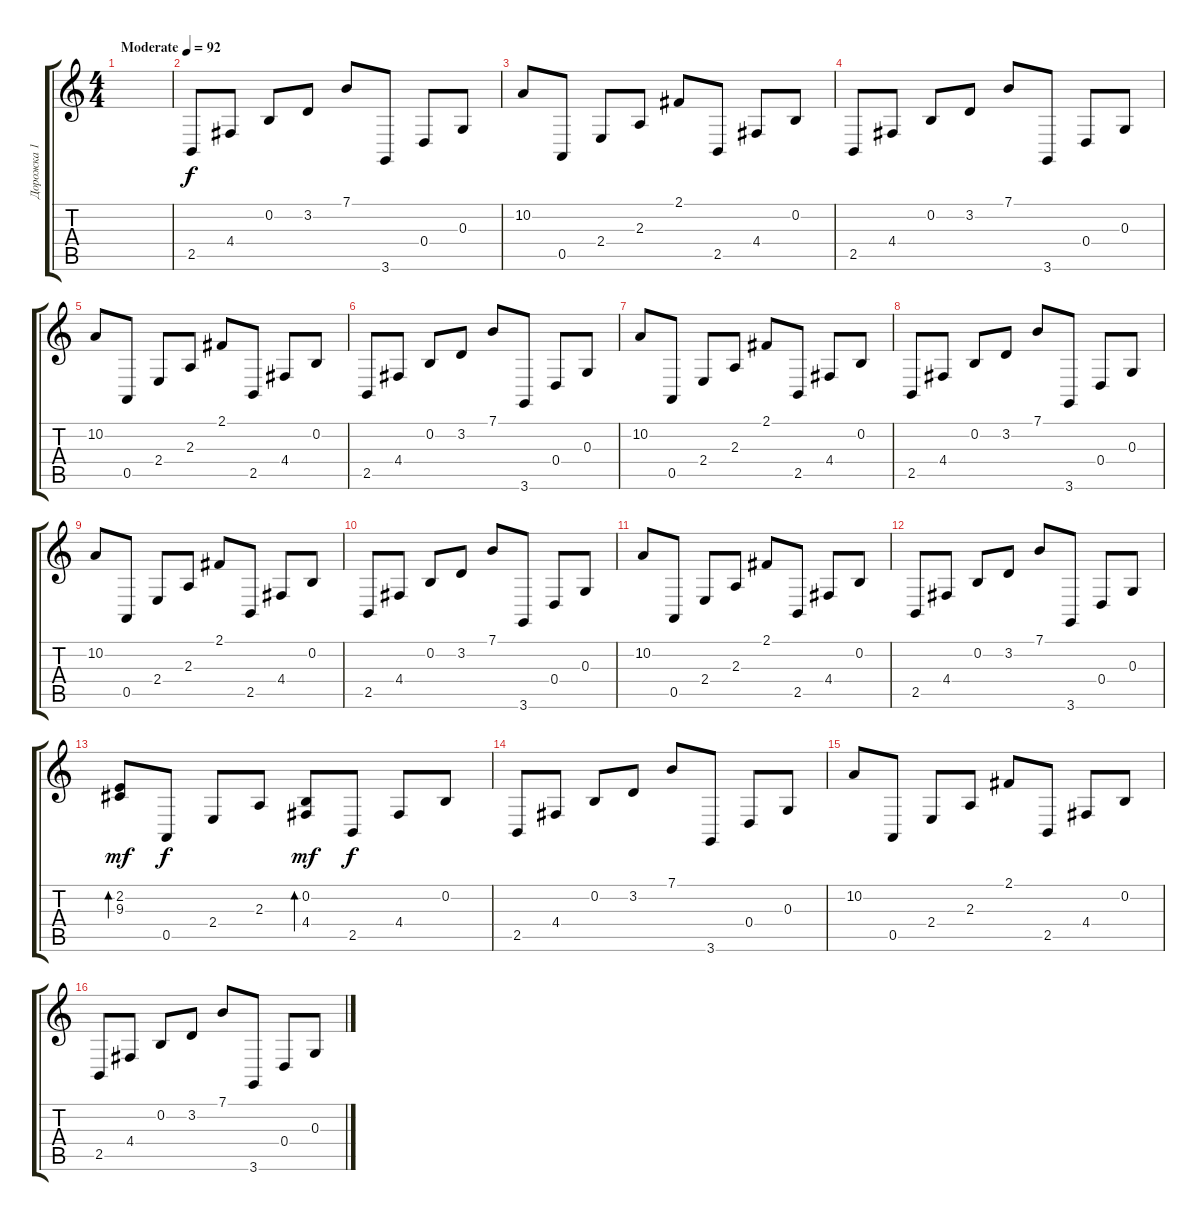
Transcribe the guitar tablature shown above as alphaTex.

\track ("Дорожка 1" "Дорожка 1") {instrument acousticgrandpiano}
\staff {score tabs}
\tuning (E4 B3 G3 D3 A2 E2) {hide}
\ts (4 4)
\tempo (92 "Moderate")
\clef g2
\ks c
|
2.5.8 4.4.8 0.2.8 3.2.8 7.1.8 3.6.8 0.4.8 0.3.8 |
10.2.8 0.5.8 2.4.8 2.3.8 2.1.8 2.5.8 4.4.8 0.2.8 |
2.5.8 4.4.8 0.2.8 3.2.8 7.1.8 3.6.8 0.4.8 0.3.8 |
10.2.8 0.5.8 2.4.8 2.3.8 2.1.8 2.5.8 4.4.8 0.2.8 |
2.5.8 4.4.8 0.2.8 3.2.8 7.1.8 3.6.8 0.4.8 0.3.8 |
10.2.8 0.5.8 2.4.8 2.3.8 2.1.8 2.5.8 4.4.8 0.2.8 |
2.5.8 4.4.8 0.2.8 3.2.8 7.1.8 3.6.8 0.4.8 0.3.8 |
10.2.8 0.5.8 2.4.8 2.3.8 2.1.8 2.5.8 4.4.8 0.2.8 |
2.5.8 4.4.8 0.2.8 3.2.8 7.1.8 3.6.8 0.4.8 0.3.8 |
10.2.8 0.5.8 2.4.8 2.3.8 2.1.8 2.5.8 4.4.8 0.2.8 |
2.5.8 4.4.8 0.2.8 3.2.8 7.1.8 3.6.8 0.4.8 0.3.8 |
(2.2 9.3).8{bd 480 dy mf} 0.5.8{dy f} 2.4.8 2.3.8 (0.2 4.4).8{bd 480 dy mf} 2.5.8{dy f} 4.4.8 0.2.8 |
2.5.8 4.4.8 0.2.8 3.2.8 7.1.8 3.6.8 0.4.8 0.3.8 |
10.2.8 0.5.8 2.4.8 2.3.8 2.1.8 2.5.8 4.4.8 0.2.8 |
2.5.8 4.4.8 0.2.8 3.2.8 7.1.8 3.6.8 0.4.8 0.3.8
